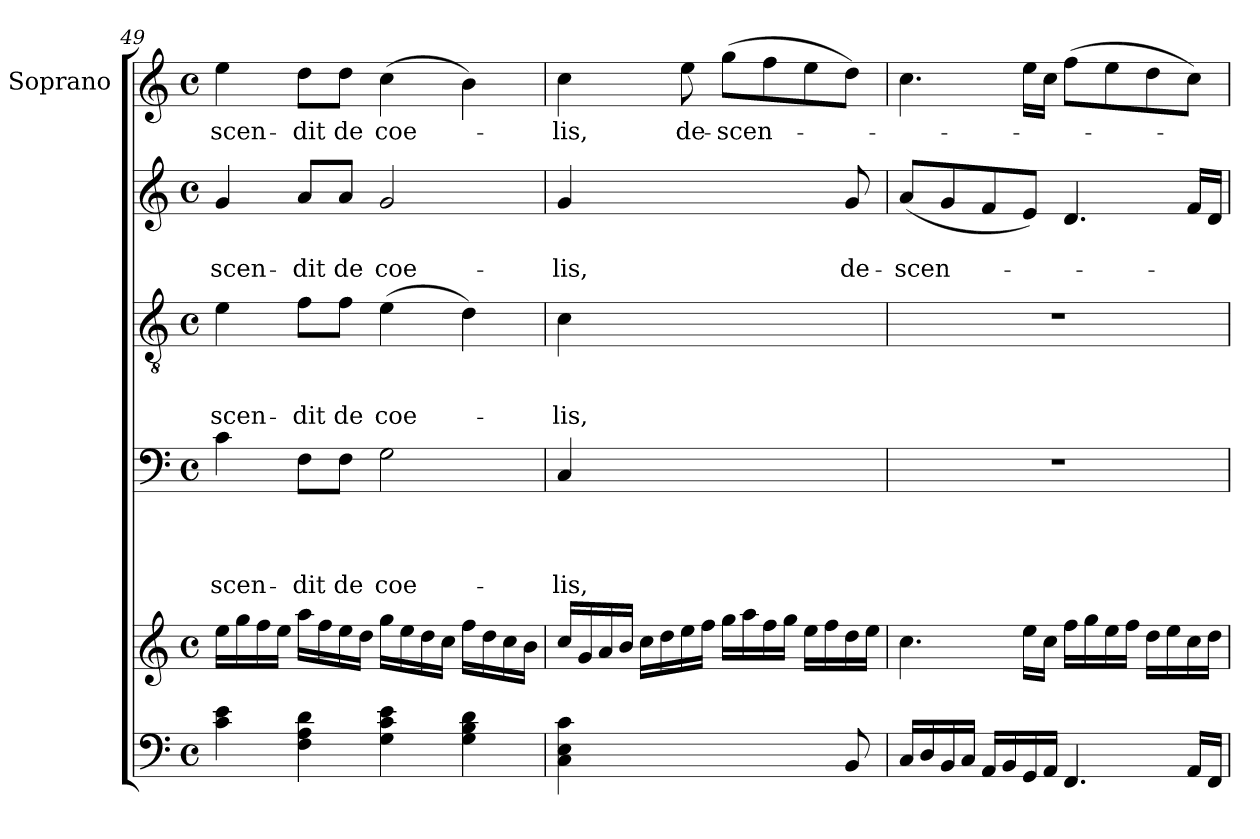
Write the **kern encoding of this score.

**kern	**kern	**kern	**text	**text	**text	**text	**kern	**text	**text	**text	**kern	**text	**text	**kern	**text
*part6	*part5	*part4	*part4	*part4	*part4	*part4	*part3	*part3	*part3	*part3	*part2	*part2	*part2	*part1	*part1
*staff6	*staff5	*staff4	*staff4	*staff4	*staff4	*staff4	*staff3	*staff3	*staff3	*staff3	*staff2	*staff2	*staff2	*staff1	*staff1
*	*	*	*	*	*	*	*	*	*	*	*	*	*	*I"Soprano	*
!!LO:LB:g=z
*clefF4	*clefG2	*clefF4	*	*	*	*	*clefGv2	*	*	*	*clefG2	*	*	*clefG2	*
*k[]	*k[]	*k[]	*	*	*	*	*k[]	*	*	*	*k[]	*	*	*k[]	*
*C:	*C:	*C:	*	*	*	*	*C:	*	*	*	*C:	*	*	*C:	*
*M4/4	*M4/4	*M4/4	*	*	*	*	*M4/4	*	*	*	*M4/4	*	*	*M4/4	*
*met(c)	*met(c)	*met(c)	*	*	*	*	*met(c)	*	*	*	*met(c)	*	*	*met(c)	*
=49	=49	=49	=49	=49	=49	=49	=49	=49	=49	=49	=49	=49	=49	=49	=49
!	!	!	!	!	!	!LO:LY:b	!	!	!	!LO:LY:b	!	!	!LO:LY:b	!	!LO:LY:b
4c\ 4e\	16ee\LL	4c\	.	.	.	-scen-	4e\	.	.	-scen-	4g/	.	-scen-	4ee\	-scen-
.	16gg\	.	.	.	.	.	.	.	.	.	.	.	.	.	.
.	16ff\	.	.	.	.	.	.	.	.	.	.	.	.	.	.
.	16ee\JJ	.	.	.	.	.	.	.	.	.	.	.	.	.	.
!	!	!	!	!	!	!LO:LY:b	!	!	!	!LO:LY:b	!	!	!LO:LY:b	!	!LO:LY:b
4F\ 4A\ 4d\	16aa\LL	8F\L	.	.	.	-dit	8f\L	.	.	-dit	8a/L	.	-dit	8dd\L	-dit
.	16ff\	.	.	.	.	.	.	.	.	.	.	.	.	.	.
!	!	!	!	!	!	!LO:LY:b	!	!	!	!LO:LY:b	!	!	!LO:LY:b	!	!LO:LY:b
.	16ee\	8F\J	.	.	.	de	8f\J	.	.	de	8a/J	.	de	8dd\J	de
.	16dd\JJ	.	.	.	.	.	.	.	.	.	.	.	.	.	.
!	!	!	!	!	!	!LO:LY:b	!	!	!	!LO:LY:b	!	!	!LO:LY:b	!	!LO:LY:b
4G\ 4c\ 4e\	16gg\LL	2G\	.	.	.	coe-	(>4e\	.	.	coe-	2g/	.	coe-	(>4cc\	coe-
.	16ee\	.	.	.	.	.	.	.	.	.	.	.	.	.	.
.	16dd\	.	.	.	.	.	.	.	.	.	.	.	.	.	.
.	16cc\JJ	.	.	.	.	.	.	.	.	.	.	.	.	.	.
4G\ 4B\ 4d\	16ff\LL	.	.	.	.	.	4d\)	.	.	.	.	.	.	4b\)	.
.	16dd\	.	.	.	.	.	.	.	.	.	.	.	.	.	.
.	16cc\	.	.	.	.	.	.	.	.	.	.	.	.	.	.
.	16b\JJ	.	.	.	.	.	.	.	.	.	.	.	.	.	.
=50	=50	=50	=50	=50	=50	=50	=50	=50	=50	=50	=50	=50	=50	=50	=50
!	!	!	!	!	!	!LO:LY:b	!	!	!	!LO:LY:b	!	!	!LO:LY:b	!	!LO:LY:b
4C\ 4E\ 4c\	16cc/LL	4C/	.	.	.	-lis,	4c\	.	.	-lis,	4g/	.	-lis,	4cc\	-lis,
.	16g/	.	.	.	.	.	.	.	.	.	.	.	.	.	.
.	16a/	.	.	.	.	.	.	.	.	.	.	.	.	.	.
.	16b/JJ	.	.	.	.	.	.	.	.	.	.	.	.	.	.
2ryy	16cc\LL	2.ryy	.	.	.	.	2.ryy	.	.	.	2ryy	.	.	8ryy	.
.	16dd\	.	.	.	.	.	.	.	.	.	.	.	.	.	.
!	!	!	!	!	!	!	!	!	!	!	!	!	!	!	!LO:LY:b
.	16ee\	.	.	.	.	.	.	.	.	.	.	.	.	8ee\	de-
.	16ff\JJ	.	.	.	.	.	.	.	.	.	.	.	.	.	.
!	!	!	!	!	!	!	!	!	!	!	!	!	!	!	!LO:LY:b
.	16gg\LL	.	.	.	.	.	.	.	.	.	.	.	.	(>8gg\L	-scen-
.	16aa\	.	.	.	.	.	.	.	.	.	.	.	.	.	.
.	16ff\	.	.	.	.	.	.	.	.	.	.	.	.	8ff\	.
.	16gg\JJ	.	.	.	.	.	.	.	.	.	.	.	.	.	.
8ryy	16ee\LL	.	.	.	.	.	.	.	.	.	8ryy	.	.	8ee\	.
.	16ff\	.	.	.	.	.	.	.	.	.	.	.	.	.	.
!	!	!	!	!	!	!	!	!	!	!	!	!	!LO:LY:b	!	!
8BB/	16dd\	.	.	.	.	.	.	.	.	.	8g/	.	de-	8dd\J)	.
.	16ee\JJ	.	.	.	.	.	.	.	.	.	.	.	.	.	.
=51	=51	=51	=51	=51	=51	=51	=51	=51	=51	=51	=51	=51	=51	=51	=51
!	!	!	!	!	!	!	!	!	!	!	!	!	!LO:LY:b	!	!
16C/LL	4.cc\	1r	.	.	.	.	1r	.	.	.	(<8a/L	.	-scen-	4.cc\	.
16D/	.	.	.	.	.	.	.	.	.	.	.	.	.	.	.
16BB/	.	.	.	.	.	.	.	.	.	.	8g/	.	.	.	.
16C/JJ	.	.	.	.	.	.	.	.	.	.	.	.	.	.	.
16AA/LL	.	.	.	.	.	.	.	.	.	.	8f/	.	.	.	.
16BB/	.	.	.	.	.	.	.	.	.	.	.	.	.	.	.
16GG/	16ee\LL	.	.	.	.	.	.	.	.	.	8e/J)	.	.	16ee\LL	.
16AA/JJ	16cc\JJ	.	.	.	.	.	.	.	.	.	.	.	.	16cc\JJ	.
4.FF/	16ff\LL	.	.	.	.	.	.	.	.	.	4.d/	.	.	(>8ff\L	.
.	16gg\	.	.	.	.	.	.	.	.	.	.	.	.	.	.
.	16ee\	.	.	.	.	.	.	.	.	.	.	.	.	8ee\	.
.	16ff\JJ	.	.	.	.	.	.	.	.	.	.	.	.	.	.
.	16dd\LL	.	.	.	.	.	.	.	.	.	.	.	.	8dd\	.
.	16ee\	.	.	.	.	.	.	.	.	.	.	.	.	.	.
16AA/LL	16cc\	.	.	.	.	.	.	.	.	.	16f/LL	.	.	8cc\J)	.
16FF/JJ	16dd\JJ	.	.	.	.	.	.	.	.	.	16d/JJ	.	.	.	.
=	=	=	=	=	=	=	=	=	=	=	=	=	=	=	=
*-	*-	*-	*-	*-	*-	*-	*-	*-	*-	*-	*-	*-	*-	*-	*-
